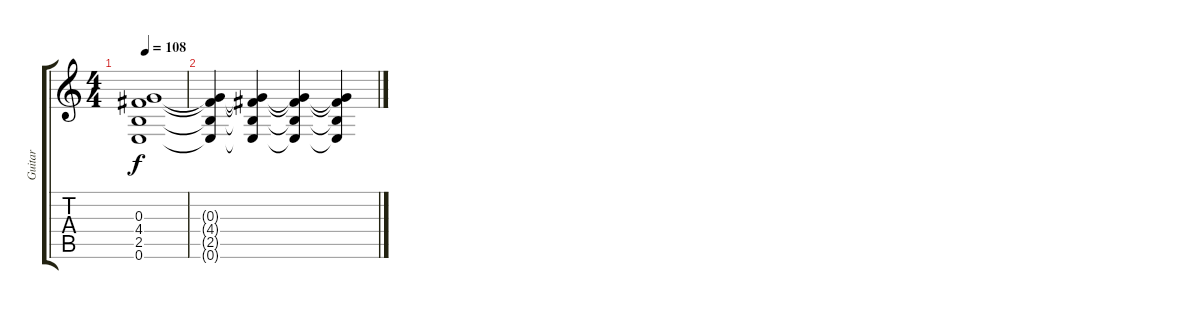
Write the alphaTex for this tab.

\track ("Guitar" "Guitar") {instrument acousticguitarsteel}
\staff {score tabs}
\tuning (E4 B3 G3 D3 A2 E2) {hide}
\ts (4 4)
\tempo 108
\clef g2
\ks c
(0.3{t} 4.4{t} 2.5{t} 0.6{t}).1{dy f} |
(0.3{t} 4.4{t} 2.5{t} 0.6{t}).4{volume 10} (0.3{t} 4.4{t} 2.5{t} 0.6{t}).4{volume 7} (0.3{t} 4.4{t} 2.5{t} 0.6{t}).4{volume 4} (0.3{t} 4.4{t} 2.5{t} 0.6{t}).4{volume 2}
